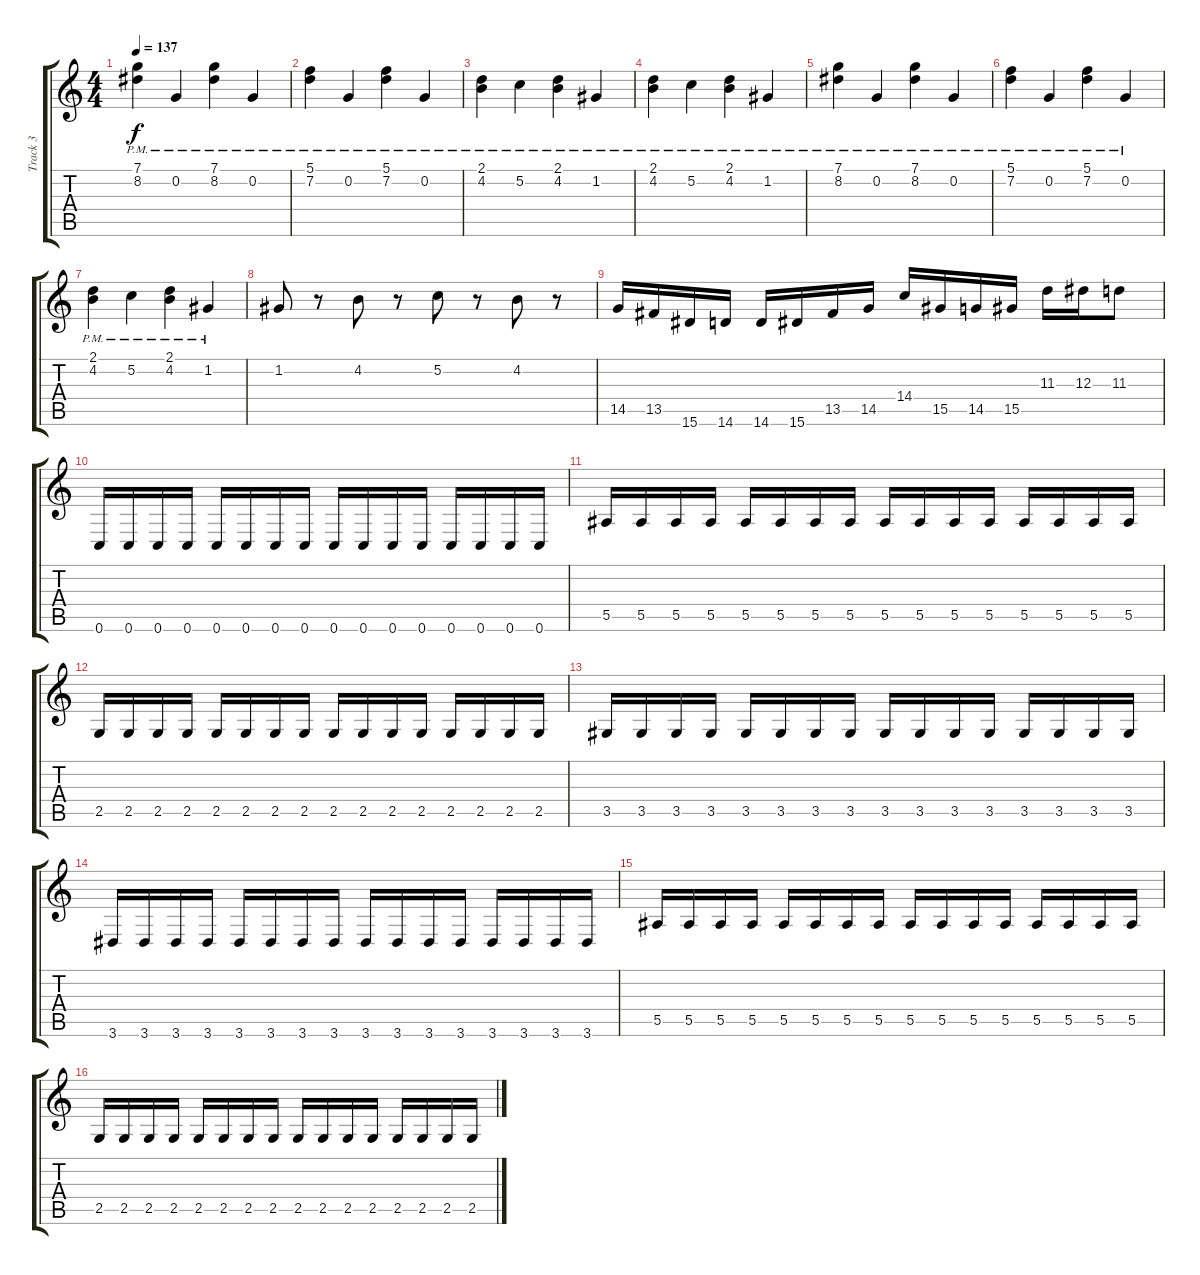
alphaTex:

\track ("Track 3" "Track 3") {instrument distortionguitar}
\staff {score tabs}
\tuning (C4 G3 Eb3 Bb2 F2 C2) {hide}
\ts (4 4)
\tempo 137
\clef g2
\ks c
(7.1{pm} 8.2{pm}).4{dy f} 0.2{pm}.4 (7.1{pm} 8.2{pm}).4 0.2{pm}.4 |
(5.1{pm} 7.2{pm}).4 0.2{pm}.4 (5.1{pm} 7.2{pm}).4 0.2{pm}.4 |
(2.1{pm} 4.2{pm}).4 5.2{pm}.4 (2.1{pm} 4.2{pm}).4 1.2{pm}.4 |
(2.1{pm} 4.2{pm}).4 5.2{pm}.4 (2.1{pm} 4.2{pm}).4 1.2{pm}.4 |
(7.1{pm} 8.2{pm}).4 0.2{pm}.4 (7.1{pm} 8.2{pm}).4 0.2{pm}.4 |
(5.1{pm} 7.2{pm}).4 0.2{pm}.4 (5.1{pm} 7.2{pm}).4 0.2{pm}.4 |
(2.1{pm} 4.2{pm}).4 5.2{pm}.4 (2.1{pm} 4.2{pm}).4 1.2{pm}.4 |
1.2.8 r.8 4.2.8 r.8 5.2.8 r.8 4.2.8 r.8 |
14.5.16 13.5.16 15.6.16 14.6.16 14.6.16 15.6.16 13.5.16 14.5.16 14.4.16 15.5.16 14.5.16 15.5.16 11.3.16 12.3.16 11.3.8 |
0.6.16 0.6.16 0.6.16 0.6.16 0.6.16 0.6.16 0.6.16 0.6.16 0.6.16 0.6.16 0.6.16 0.6.16 0.6.16 0.6.16 0.6.16 0.6.16 |
5.5.16 5.5.16 5.5.16 5.5.16 5.5.16 5.5.16 5.5.16 5.5.16 5.5.16 5.5.16 5.5.16 5.5.16 5.5.16 5.5.16 5.5.16 5.5.16 |
2.5.16 2.5.16 2.5.16 2.5.16 2.5.16 2.5.16 2.5.16 2.5.16 2.5.16 2.5.16 2.5.16 2.5.16 2.5.16 2.5.16 2.5.16 2.5.16 |
3.5.16 3.5.16 3.5.16 3.5.16 3.5.16 3.5.16 3.5.16 3.5.16 3.5.16 3.5.16 3.5.16 3.5.16 3.5.16 3.5.16 3.5.16 3.5.16 |
3.6.16 3.6.16 3.6.16 3.6.16 3.6.16 3.6.16 3.6.16 3.6.16 3.6.16 3.6.16 3.6.16 3.6.16 3.6.16 3.6.16 3.6.16 3.6.16 |
5.5.16 5.5.16 5.5.16 5.5.16 5.5.16 5.5.16 5.5.16 5.5.16 5.5.16 5.5.16 5.5.16 5.5.16 5.5.16 5.5.16 5.5.16 5.5.16 |
2.5.16 2.5.16 2.5.16 2.5.16 2.5.16 2.5.16 2.5.16 2.5.16 2.5.16 2.5.16 2.5.16 2.5.16 2.5.16 2.5.16 2.5.16 2.5.16
